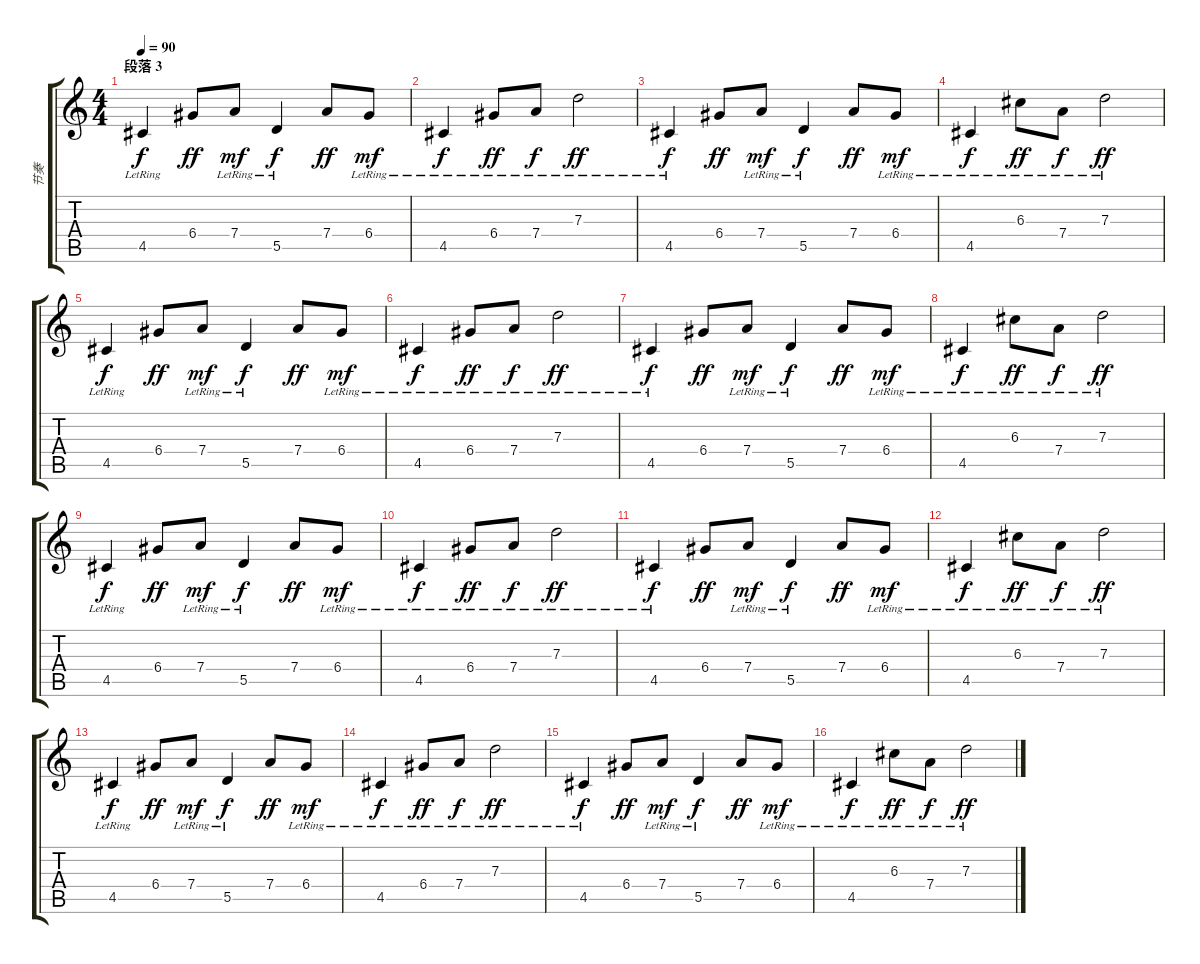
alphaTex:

\track ("节奏" "节奏") {instrument electricguitarjazz}
\staff {score tabs}
\tuning (E4 B3 G3 D3 A2 E2) {hide}
\ts (4 4)
\section ("" "段落 3")
\tempo 90
\clef g2
\ks c
4.5{lr}.4{dy f volume 10 instrument electricguitarjazz} 6.4.8{dy ff} 7.4{lr}.8{dy mf} 5.5{lr}.4{dy f} 7.4.8{dy ff} 6.4{lr}.8{dy mf} |
4.5{lr}.4{dy f} 6.4{lr}.8{dy ff} 7.4{lr}.8{dy f} 7.3{lr}.2{dy ff} |
4.5{lr}.4{dy f} 6.4.8{dy ff} 7.4{lr}.8{dy mf} 5.5{lr}.4{dy f} 7.4.8{dy ff} 6.4{lr}.8{dy mf} |
4.5{lr}.4{dy f} 6.3{lr}.8{dy ff} 7.4{lr}.8{dy f} 7.3{lr}.2{dy ff} |
4.5{lr}.4{dy f} 6.4.8{dy ff} 7.4{lr}.8{dy mf} 5.5{lr}.4{dy f} 7.4.8{dy ff} 6.4{lr}.8{dy mf} |
4.5{lr}.4{dy f} 6.4{lr}.8{dy ff} 7.4{lr}.8{dy f} 7.3{lr}.2{dy ff} |
4.5{lr}.4{dy f} 6.4.8{dy ff} 7.4{lr}.8{dy mf} 5.5{lr}.4{dy f} 7.4.8{dy ff} 6.4{lr}.8{dy mf} |
4.5{lr}.4{dy f} 6.3{lr}.8{dy ff} 7.4{lr}.8{dy f} 7.3{lr}.2{dy ff} |
4.5{lr}.4{dy f} 6.4.8{dy ff} 7.4{lr}.8{dy mf} 5.5{lr}.4{dy f} 7.4.8{dy ff} 6.4{lr}.8{dy mf} |
4.5{lr}.4{dy f} 6.4{lr}.8{dy ff} 7.4{lr}.8{dy f} 7.3{lr}.2{dy ff} |
4.5{lr}.4{dy f} 6.4.8{dy ff} 7.4{lr}.8{dy mf} 5.5{lr}.4{dy f} 7.4.8{dy ff} 6.4{lr}.8{dy mf} |
4.5{lr}.4{dy f} 6.3{lr}.8{dy ff} 7.4{lr}.8{dy f} 7.3{lr}.2{dy ff} |
4.5{lr}.4{dy f} 6.4.8{dy ff} 7.4{lr}.8{dy mf} 5.5{lr}.4{dy f} 7.4.8{dy ff} 6.4{lr}.8{dy mf} |
4.5{lr}.4{dy f} 6.4{lr}.8{dy ff} 7.4{lr}.8{dy f} 7.3{lr}.2{dy ff} |
4.5{lr}.4{dy f} 6.4.8{dy ff} 7.4{lr}.8{dy mf} 5.5{lr}.4{dy f} 7.4.8{dy ff} 6.4{lr}.8{dy mf} |
4.5{lr}.4{dy f} 6.3{lr}.8{dy ff} 7.4{lr}.8{dy f} 7.3{lr}.2{dy ff}
